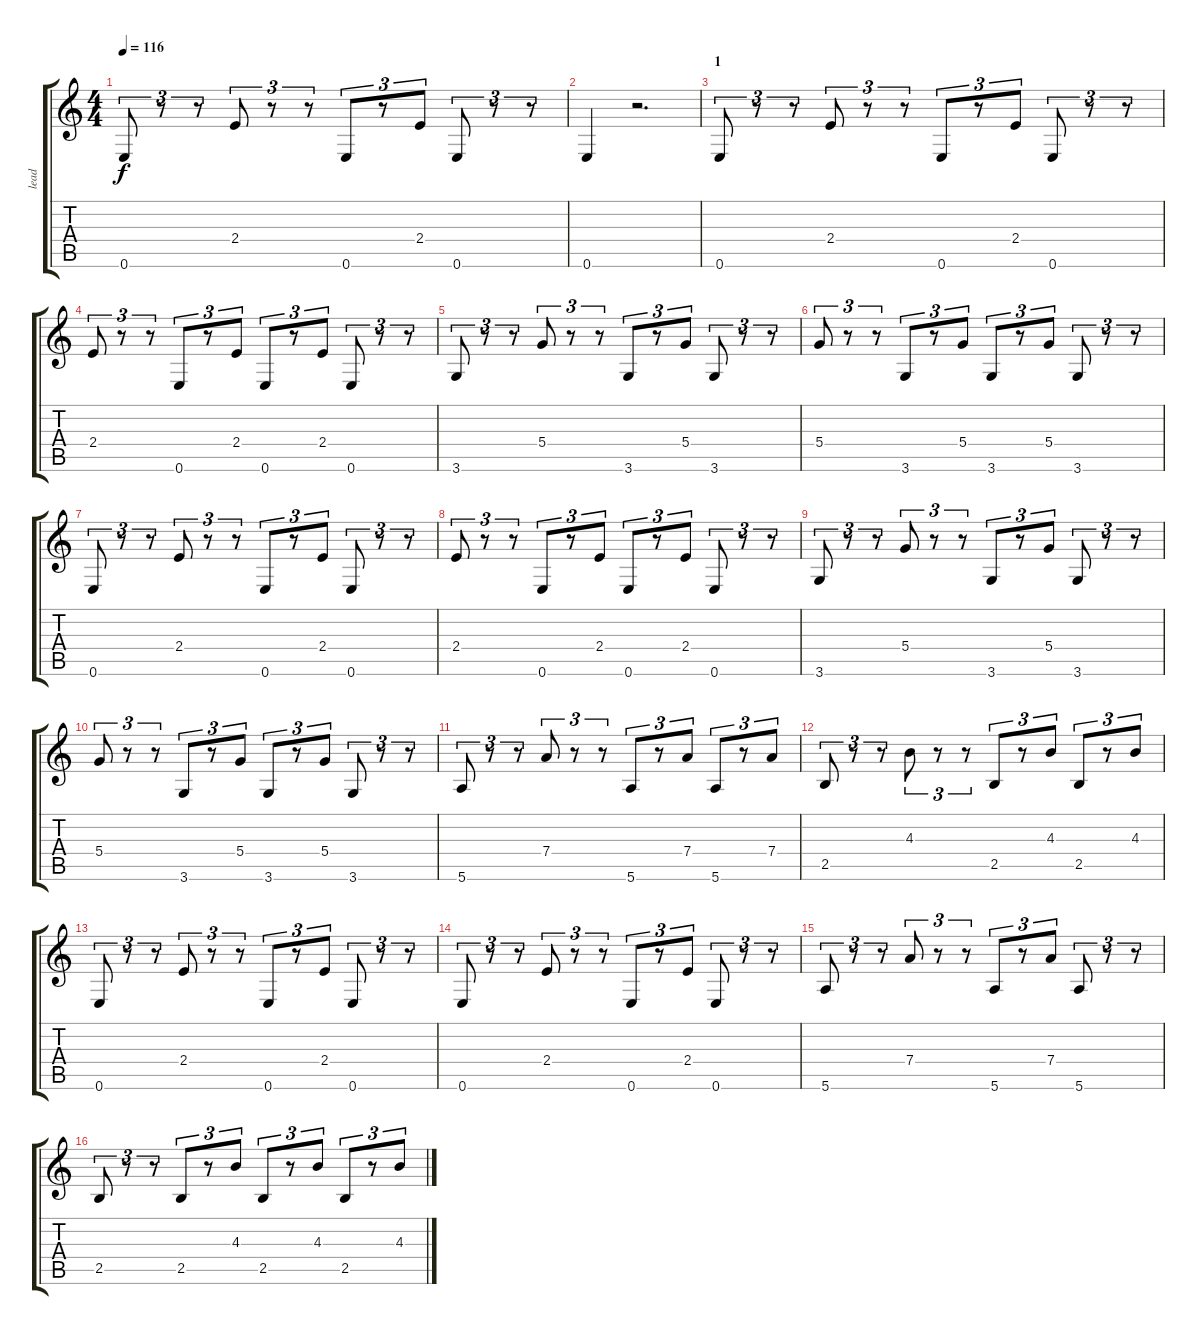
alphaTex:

\track ("lead" "lead") {instrument overdrivenguitar}
\staff {score tabs}
\tuning (E4 B3 G3 D3 A2 E2) {hide}
\ts (4 4)
\tempo 116
\clef g2
\ks c
0.6.8{tu (3 2) dy f} r.8{tu (3 2)} r.8{tu (3 2)} 2.4.8{tu (3 2)} r.8{tu (3 2)} r.8{tu (3 2)} 0.6.8{tu (3 2)} r.8{tu (3 2)} 2.4.8{tu (3 2)} 0.6.8{tu (3 2)} r.8{tu (3 2)} r.8{tu (3 2)} |
0.6.4 r.2{d} |
\section ("" "1")
0.6.8{tu (3 2)} r.8{tu (3 2)} r.8{tu (3 2)} 2.4.8{tu (3 2)} r.8{tu (3 2)} r.8{tu (3 2)} 0.6.8{tu (3 2)} r.8{tu (3 2)} 2.4.8{tu (3 2)} 0.6.8{tu (3 2)} r.8{tu (3 2)} r.8{tu (3 2)} |
2.4.8{tu (3 2)} r.8{tu (3 2)} r.8{tu (3 2)} 0.6.8{tu (3 2)} r.8{tu (3 2)} 2.4.8{tu (3 2)} 0.6.8{tu (3 2)} r.8{tu (3 2)} 2.4.8{tu (3 2)} 0.6.8{tu (3 2)} r.8{tu (3 2)} r.8{tu (3 2)} |
3.6.8{tu (3 2)} r.8{tu (3 2)} r.8{tu (3 2)} 5.4.8{tu (3 2)} r.8{tu (3 2)} r.8{tu (3 2)} 3.6.8{tu (3 2)} r.8{tu (3 2)} 5.4.8{tu (3 2)} 3.6.8{tu (3 2)} r.8{tu (3 2)} r.8{tu (3 2)} |
5.4.8{tu (3 2)} r.8{tu (3 2)} r.8{tu (3 2)} 3.6.8{tu (3 2)} r.8{tu (3 2)} 5.4.8{tu (3 2)} 3.6.8{tu (3 2)} r.8{tu (3 2)} 5.4.8{tu (3 2)} 3.6.8{tu (3 2)} r.8{tu (3 2)} r.8{tu (3 2)} |
0.6.8{tu (3 2)} r.8{tu (3 2)} r.8{tu (3 2)} 2.4.8{tu (3 2)} r.8{tu (3 2)} r.8{tu (3 2)} 0.6.8{tu (3 2)} r.8{tu (3 2)} 2.4.8{tu (3 2)} 0.6.8{tu (3 2)} r.8{tu (3 2)} r.8{tu (3 2)} |
2.4.8{tu (3 2)} r.8{tu (3 2)} r.8{tu (3 2)} 0.6.8{tu (3 2)} r.8{tu (3 2)} 2.4.8{tu (3 2)} 0.6.8{tu (3 2)} r.8{tu (3 2)} 2.4.8{tu (3 2)} 0.6.8{tu (3 2)} r.8{tu (3 2)} r.8{tu (3 2)} |
3.6.8{tu (3 2)} r.8{tu (3 2)} r.8{tu (3 2)} 5.4.8{tu (3 2)} r.8{tu (3 2)} r.8{tu (3 2)} 3.6.8{tu (3 2)} r.8{tu (3 2)} 5.4.8{tu (3 2)} 3.6.8{tu (3 2)} r.8{tu (3 2)} r.8{tu (3 2)} |
5.4.8{tu (3 2)} r.8{tu (3 2)} r.8{tu (3 2)} 3.6.8{tu (3 2)} r.8{tu (3 2)} 5.4.8{tu (3 2)} 3.6.8{tu (3 2)} r.8{tu (3 2)} 5.4.8{tu (3 2)} 3.6.8{tu (3 2)} r.8{tu (3 2)} r.8{tu (3 2)} |
5.6.8{tu (3 2)} r.8{tu (3 2)} r.8{tu (3 2)} 7.4.8{tu (3 2)} r.8{tu (3 2)} r.8{tu (3 2)} 5.6.8{tu (3 2)} r.8{tu (3 2)} 7.4.8{tu (3 2)} 5.6.8{tu (3 2)} r.8{tu (3 2)} 7.4.8{tu (3 2)} |
2.5.8{tu (3 2)} r.8{tu (3 2)} r.8{tu (3 2)} 4.3.8{tu (3 2)} r.8{tu (3 2)} r.8{tu (3 2)} 2.5.8{tu (3 2)} r.8{tu (3 2)} 4.3.8{tu (3 2)} 2.5.8{tu (3 2)} r.8{tu (3 2)} 4.3.8{tu (3 2)} |
0.6.8{tu (3 2)} r.8{tu (3 2)} r.8{tu (3 2)} 2.4.8{tu (3 2)} r.8{tu (3 2)} r.8{tu (3 2)} 0.6.8{tu (3 2)} r.8{tu (3 2)} 2.4.8{tu (3 2)} 0.6.8{tu (3 2)} r.8{tu (3 2)} r.8{tu (3 2)} |
0.6.8{tu (3 2)} r.8{tu (3 2)} r.8{tu (3 2)} 2.4.8{tu (3 2)} r.8{tu (3 2)} r.8{tu (3 2)} 0.6.8{tu (3 2)} r.8{tu (3 2)} 2.4.8{tu (3 2)} 0.6.8{tu (3 2)} r.8{tu (3 2)} r.8{tu (3 2)} |
5.6.8{tu (3 2)} r.8{tu (3 2)} r.8{tu (3 2)} 7.4.8{tu (3 2)} r.8{tu (3 2)} r.8{tu (3 2)} 5.6.8{tu (3 2)} r.8{tu (3 2)} 7.4.8{tu (3 2)} 5.6.8{tu (3 2)} r.8{tu (3 2)} r.8{tu (3 2)} |
2.5.8{tu (3 2)} r.8{tu (3 2)} r.8{tu (3 2)} 2.5.8{tu (3 2)} r.8{tu (3 2)} 4.3.8{tu (3 2)} 2.5.8{tu (3 2)} r.8{tu (3 2)} 4.3.8{tu (3 2)} 2.5.8{tu (3 2)} r.8{tu (3 2)} 4.3.8{tu (3 2)}
